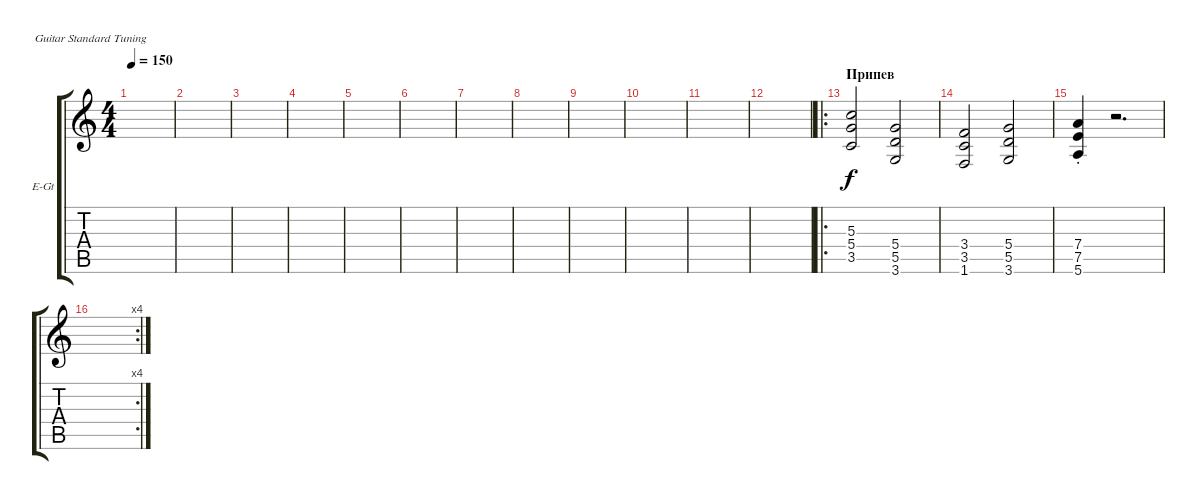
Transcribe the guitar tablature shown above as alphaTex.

\defaultSystemsLayout 4
\bracketExtendMode groupsimilarinstruments
\firstSystemTrackNameOrientation horizontal
\otherSystemsTrackNameOrientation horizontal
\track ("Solo" "E-Gt") {instrument overdrivenguitar}
\staff {score tabs}
\tuning (E4 B3 G3 D3 A2 E2)
\ts (4 4)
\tempo 150
\clef g2
\scale
0.333333
\ks c
|
\scale
0.333333 |
\scale
0.333333 |
\scale
0.333333 |
\scale
0.333333 |
\scale
0.333333 |
\scale
0.333333 |
\scale
0.333333 |
\scale
0.333333 |
\scale
0.333333 |
\scale
0.312821 |
\scale
0.312821 |
\ro
\section ("" "Припев")
\scale
0.374359 (3.5 5.4 5.3).2 (3.6 5.5 5.4).2 |
\scale
0.322751 (1.6 3.5 3.4).2 (3.6 5.5 5.4).2 |
\scale
0.322751 (5.6{st} 7.5{st} 7.4{st}).4 r.2{d} |
\rc 4
\scale
0.354497
